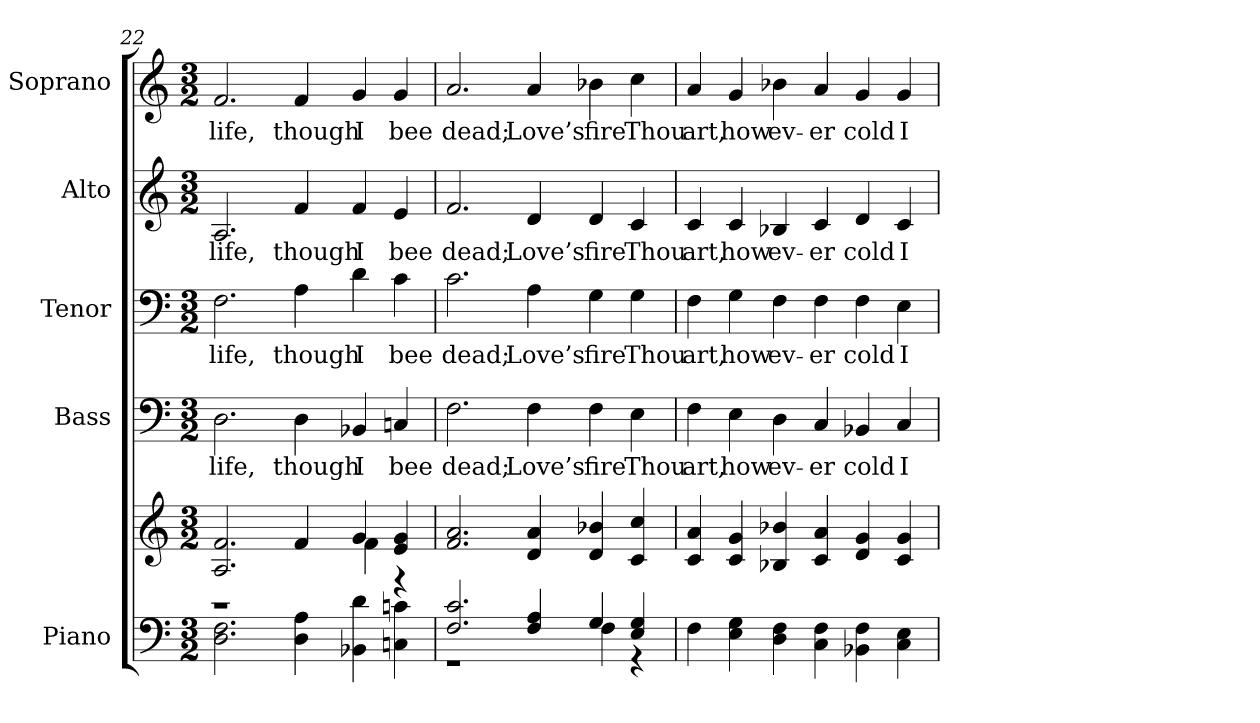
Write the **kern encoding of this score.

**kern	**kern	**kern	**text	**kern	**text	**kern	**text	**kern	**text
*part5	*part5	*part4	*part4	*part3	*part3	*part2	*part2	*part1	*part1
*staff6	*staff5	*staff4	*staff4	*staff3	*staff3	*staff2	*staff2	*staff1	*staff1
*I"Piano	*	*I"Bass	*	*I"Tenor	*	*I"Alto	*	*I"Soprano	*
*I'Pno.	*	*I'B.	*	*I'T.	*	*I'A.	*	*I'S.	*
!!LO:PB:g=z
*clefF4	*clefG2	*clefF4	*	*clefF4	*	*clefG2	*	*clefG2	*
*k[]	*k[]	*k[]	*	*k[]	*	*k[]	*	*k[]	*
*C:	*C:	*C:	*	*C:	*	*C:	*	*C:	*
*M3/2	*M3/2	*M3/2	*	*M3/2	*	*M3/2	*	*M3/2	*
=22	=22	=22	=22	=22	=22	=22	=22	=22	=22
*	*^	*	*	*	*	*	*	*	*
!	!	!	!	!LO:LY:b:color=#000000	!	!	!	!	!	!
!	!	!	!	!	!	!LO:LY:b:color=#000000	!	!	!	!
!	!	!	!	!	!	!	!	!LO:LY:b:color=#000000	!	!
!	!	!	!	!	!	!	!	!	!	!LO:LY:b:color=#000000
2.Di\ 2.Fi	2.Ai/ 2.fi	1r	2.Di\	life,	2.Fi\	life,	2.Ai/	life,	2.fi/	life,
!	!	!	!	!LO:LY:b:color=#000000	!	!	!	!	!	!
!	!	!	!	!	!	!LO:LY:b:color=#000000	!	!	!	!
!	!	!	!	!	!	!	!	!LO:LY:b:color=#000000	!	!
!	!	!	!	!	!	!	!	!	!	!LO:LY:b:color=#000000
4Di\ 4Ai	4fi/	.	4Di\	though	4Ai\	though	4fi/	though	4fi/	though
!	!	!	!	!LO:LY:b:color=#000000	!	!	!	!	!	!
!	!	!	!	!	!	!LO:LY:b:color=#000000	!	!	!	!
!	!	!	!	!	!	!	!	!LO:LY:b:color=#000000	!	!
!	!	!	!	!	!	!	!	!	!	!LO:LY:b:color=#000000
4BB-Xi\ 4di	4gi/	4fi\	4BB-Xi/	I	4di\	I	4fi/	I	4gi/	I
!	!	!	!	!LO:LY:b:color=#000000	!	!	!	!	!	!
!	!	!	!	!	!	!LO:LY:b:color=#000000	!	!	!	!
!	!	!	!	!	!	!	!	!LO:LY:b:color=#000000	!	!
!	!	!	!	!	!	!	!	!	!	!LO:LY:b:color=#000000
4Cni\ 4cni	4ei/ 4gi	4r	4Cni/	bee	4ci\	bee	4ei/	bee	4gi/	bee
*	*v	*v	*	*	*	*	*	*	*	*
=23	=23	=23	=23	=23	=23	=23	=23	=23	=23
*^	*	*	*	*	*	*	*	*	*
*	*	*^	*	*	*	*	*	*	*	*
!	!	!	!	!	!LO:LY:b:color=#000000	!	!	!	!	!	!
*	*	*v	*v	*	*	*	*	*	*	*	*
*	*	*^	*	*	*	*	*	*	*	*
!	!	!	!	!	!	!	!LO:LY:b:color=#000000	!	!	!	!
*	*	*v	*v	*	*	*	*	*	*	*	*
*	*	*^	*	*	*	*	*	*	*	*
!	!	!	!	!	!	!	!	!	!LO:LY:b:color=#000000	!	!
*	*	*v	*v	*	*	*	*	*	*	*	*
*	*	*^	*	*	*	*	*	*	*	*
!	!	!	!	!	!	!	!	!	!	!	!LO:LY:b:color=#000000
*	*	*v	*v	*	*	*	*	*	*	*	*
2.Fi/ 2.ci	1r	2.fi/ 2.ai	2.Fi\	dead;	2.ci\	dead;	2.fi/	dead;	2.ai/	dead;
!	!	!	!	!LO:LY:b:color=#000000	!	!	!	!	!	!
!	!	!	!	!	!	!LO:LY:b:color=#000000	!	!	!	!
!	!	!	!	!	!	!	!	!LO:LY:b:color=#000000	!	!
!	!	!	!	!	!	!	!	!	!	!LO:LY:b:color=#000000
4Fi/ 4Ai	.	4di/ 4ai	4Fi\	Love’s	4Ai\	Love’s	4di/	Love’s	4ai/	Love’s
!	!	!	!	!LO:LY:b:color=#000000	!	!	!	!	!	!
!	!	!	!	!	!	!LO:LY:b:color=#000000	!	!	!	!
!	!	!	!	!	!	!	!	!LO:LY:b:color=#000000	!	!
!	!	!	!	!	!	!	!	!	!	!LO:LY:b:color=#000000
4Gi/	4Fi\	4di/ 4b-Xi	4Fi\	fire	4Gi\	fire	4di/	fire	4b-Xi\	fire
!	!	!	!	!LO:LY:b:color=#000000	!	!	!	!	!	!
!	!	!	!	!	!	!LO:LY:b:color=#000000	!	!	!	!
!	!	!	!	!	!	!	!	!LO:LY:b:color=#000000	!	!
!	!	!	!	!	!	!	!	!	!	!LO:LY:b:color=#000000
4Ei/ 4Gi	4r	4ci/ 4cci	4Ei\	Thou	4Gi\	Thou	4ci/	Thou	4cci\	Thou
*v	*v	*	*	*	*	*	*	*	*	*
!!LO:PB:g=z
=24	=24	=24	=24	=24	=24	=24	=24	=24	=24
*^	*	*	*	*	*	*	*	*	*
!	!	!	!	!LO:LY:b:color=#000000	!	!	!	!	!	!
*v	*v	*	*	*	*	*	*	*	*	*
*^	*	*	*	*	*	*	*	*	*
!	!	!	!	!	!	!LO:LY:b:color=#000000	!	!	!	!
*v	*v	*	*	*	*	*	*	*	*	*
*^	*	*	*	*	*	*	*	*	*
!	!	!	!	!	!	!	!	!LO:LY:b:color=#000000	!	!
*v	*v	*	*	*	*	*	*	*	*	*
*^	*	*	*	*	*	*	*	*	*
!	!	!	!	!	!	!	!	!	!	!LO:LY:b:color=#000000
*v	*v	*	*	*	*	*	*	*	*	*
4Fi\	4ci/ 4ai	4Fi\	art,	4Fi\	art,	4ci/	art,	4ai/	art,
!	!	!	!LO:LY:b:color=#000000	!	!	!	!	!	!
!	!	!	!	!	!LO:LY:b:color=#000000	!	!	!	!
!	!	!	!	!	!	!	!LO:LY:b:color=#000000	!	!
!	!	!	!	!	!	!	!	!	!LO:LY:b:color=#000000
4Ei\ 4Gi	4ci/ 4gi	4Ei\	how	4Gi\	how	4ci/	how	4gi/	how
!	!	!	!LO:LY:b:color=#000000	!	!	!	!	!	!
!	!	!	!	!	!LO:LY:b:color=#000000	!	!	!	!
!	!	!	!	!	!	!	!LO:LY:b:color=#000000	!	!
!	!	!	!	!	!	!	!	!	!LO:LY:b:color=#000000
4Di\ 4Fi	4B-Xi/ 4b-Xi	4Di\	ev-	4Fi\	ev-	4B-Xi/	ev-	4b-Xi\	ev-
!	!	!	!LO:LY:b:color=#000000	!	!	!	!	!	!
!	!	!	!	!	!LO:LY:b:color=#000000	!	!	!	!
!	!	!	!	!	!	!	!LO:LY:b:color=#000000	!	!
!	!	!	!	!	!	!	!	!	!LO:LY:b:color=#000000
4Ci\ 4Fi	4ci/ 4ai	4Ci/	-er	4Fi\	-er	4ci/	-er	4ai/	-er
!	!	!	!LO:LY:b:color=#000000	!	!	!	!	!	!
!	!	!	!	!	!LO:LY:b:color=#000000	!	!	!	!
!	!	!	!	!	!	!	!LO:LY:b:color=#000000	!	!
!	!	!	!	!	!	!	!	!	!LO:LY:b:color=#000000
4BB-Xi\ 4Fi	4di/ 4gi	4BB-Xi/	cold	4Fi\	cold	4di/	cold	4gi/	cold
!	!	!	!LO:LY:b:color=#000000	!	!	!	!	!	!
!	!	!	!	!	!LO:LY:b:color=#000000	!	!	!	!
!	!	!	!	!	!	!	!LO:LY:b:color=#000000	!	!
!	!	!	!	!	!	!	!	!	!LO:LY:b:color=#000000
4Ci\ 4Ei	4ci/ 4gi	4Ci/	I	4Ei\	I	4ci/	I	4gi/	I
=	=	=	=	=	=	=	=	=	=
*-	*-	*-	*-	*-	*-	*-	*-	*-	*-
